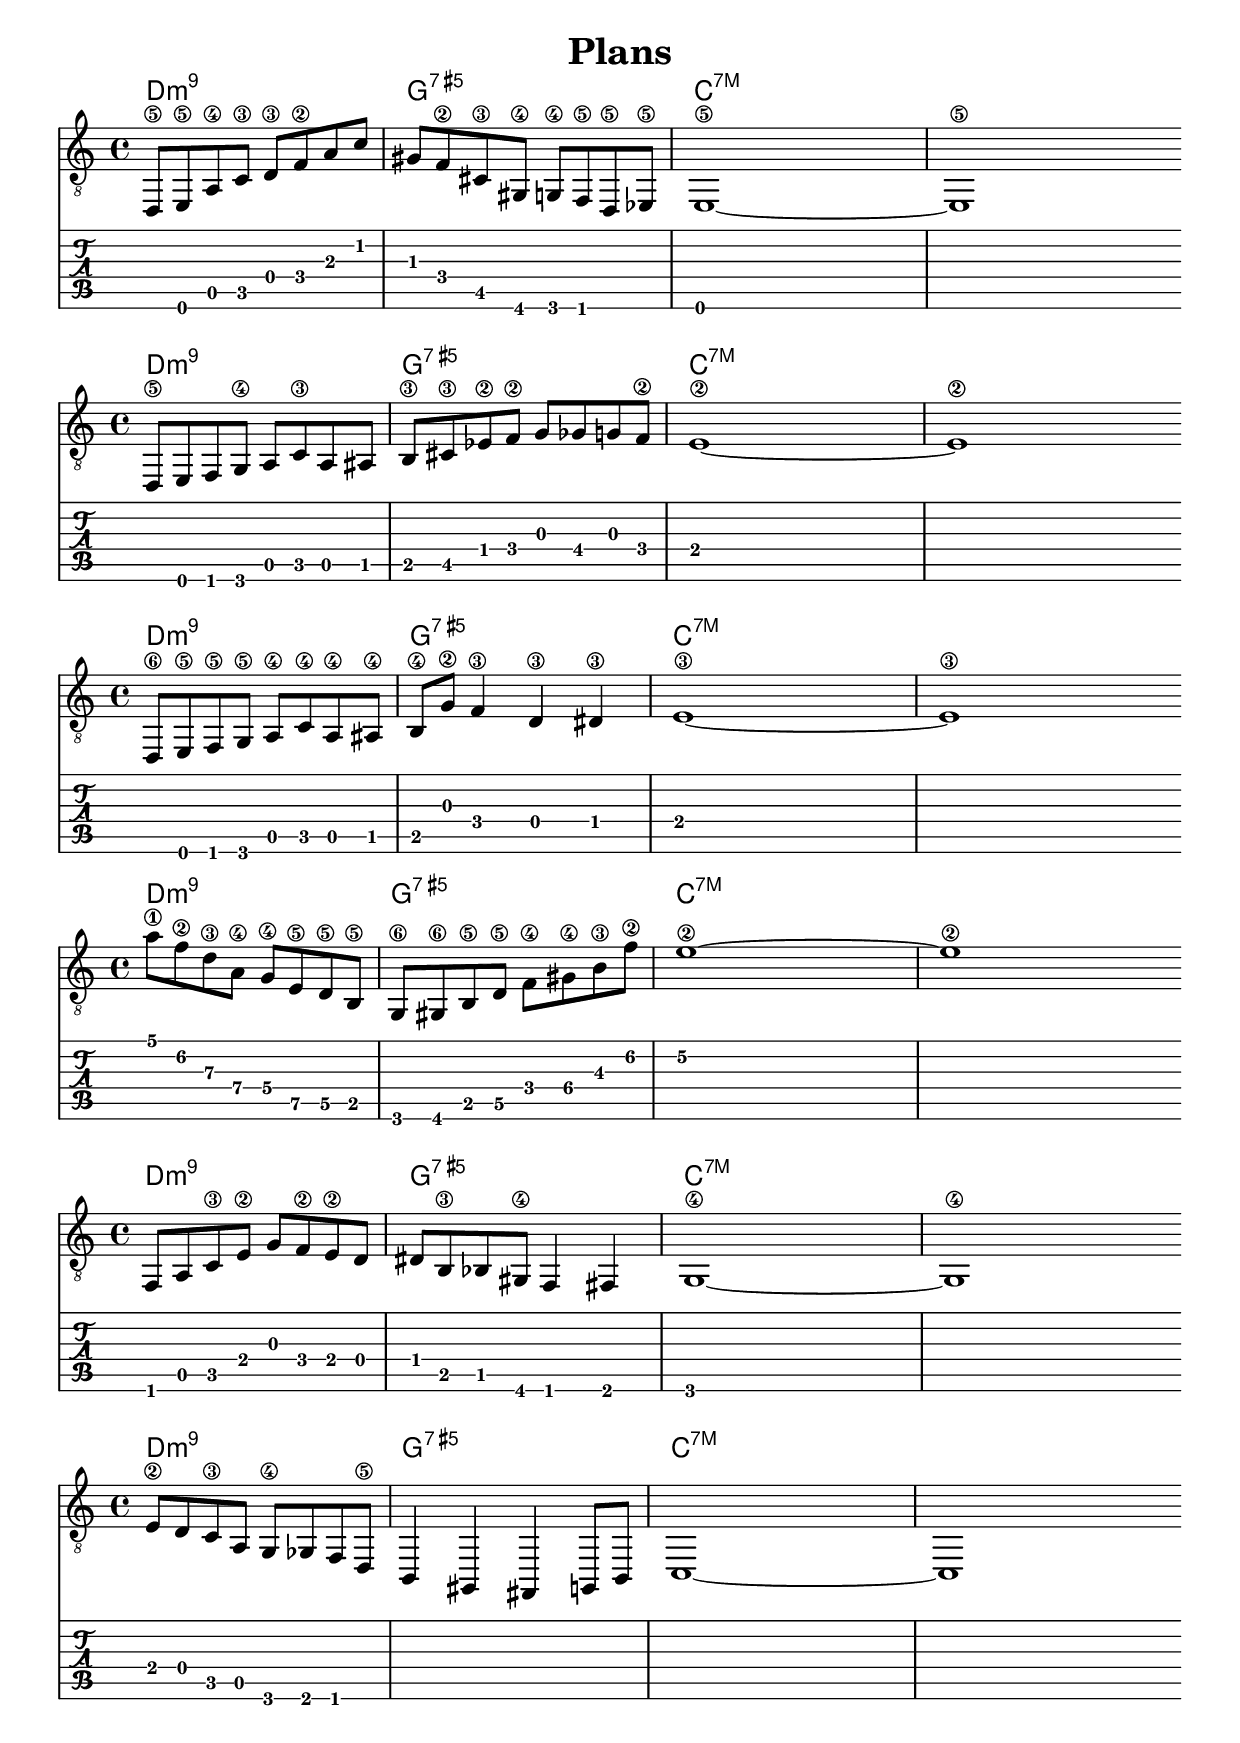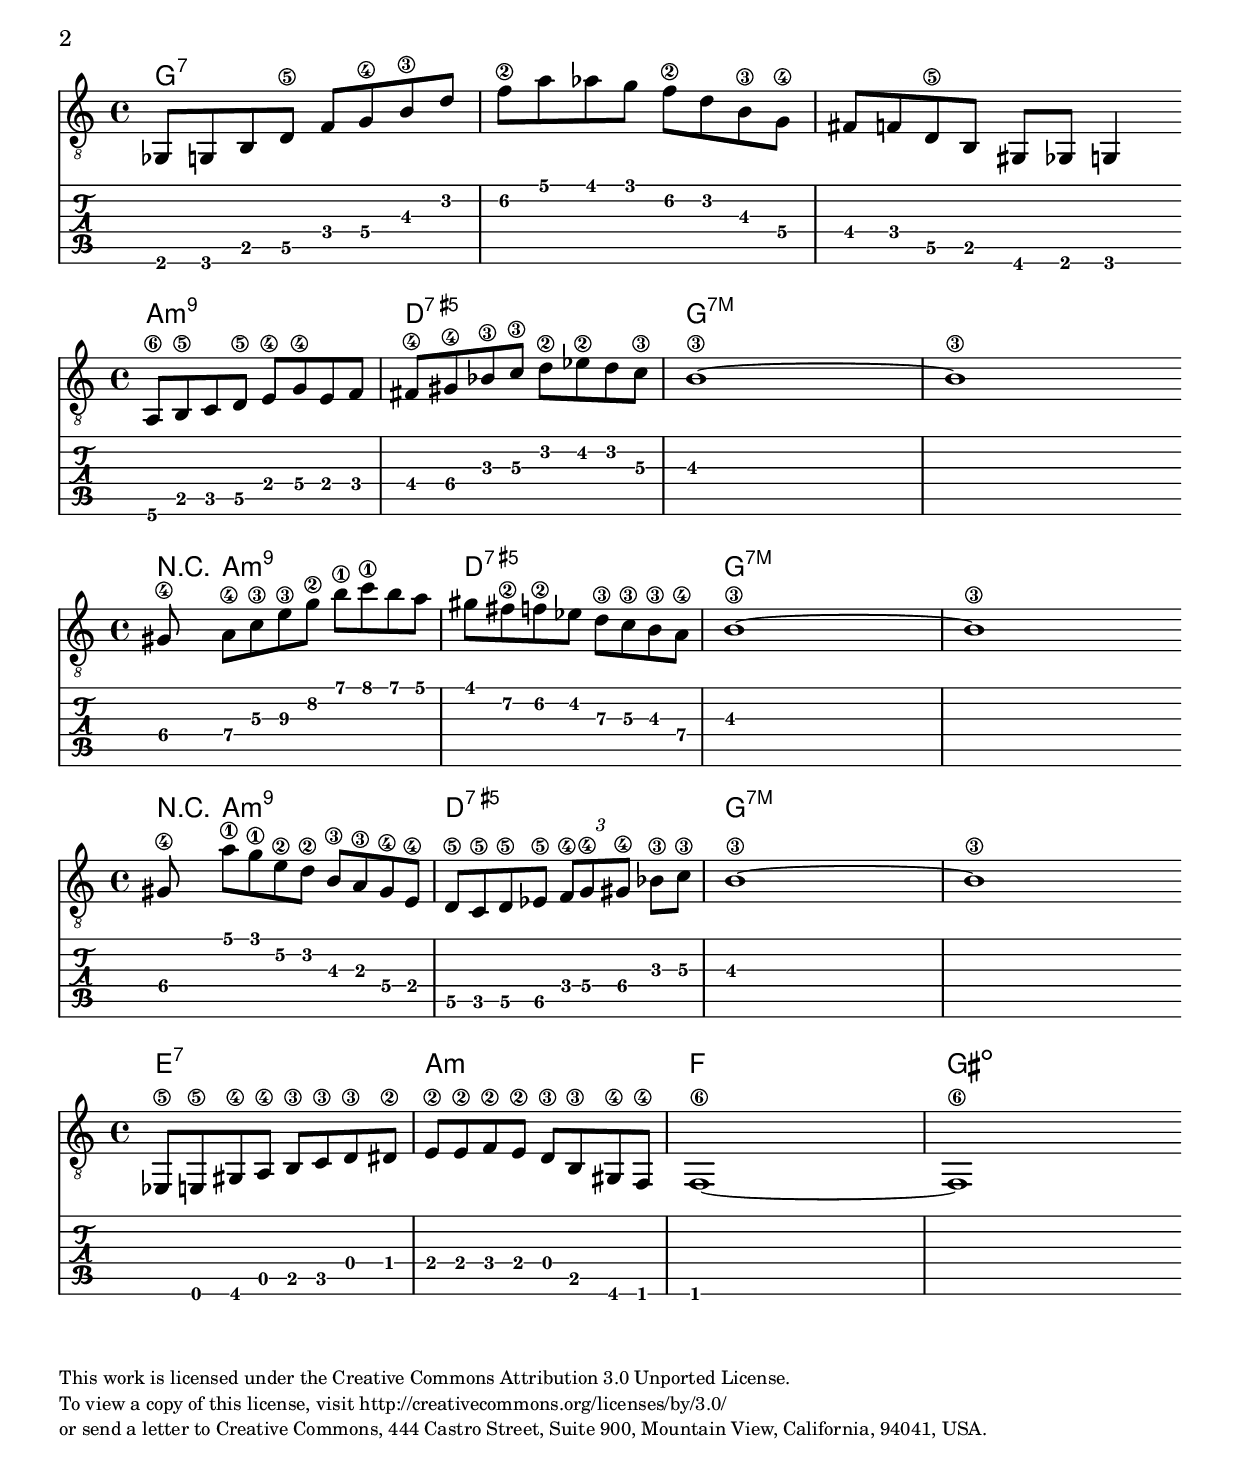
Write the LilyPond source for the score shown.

\include "common/functions.ly"
\include "common/baselayout.ly"

\header{ title = "Plans" }


\version "2.12.3"  % necessary for upgrading to future LilyPond versions.



\score {


\baseTab 
	\relative {
		\time 4/4 \bar "|:" 
		d,8\5 e\5 a\4 c\3 d\3 f\2 a c
		gis f\2 cis\3 gis\4 g\4 f\5 d\5 ees\5 
		e1\5~e1\5 \bar ":|" 
	}
	\chordmode {
	\set majorSevenSymbol = \markup { 7M } \time 4/4
     d1:m9 g:7.5+ c:maj7 c:maj7 
	}


}


\score {

\baseTab 
	\relative  {
		\time 4/4\bar "|:"
		d,8\5 e f g\4 a c\3 a ais 
		b\3 cis\3 ees\2 f\2 g ges g f\2 
		e1\2~e1\2 \bar ":|" 
	}
	\chordmode {
		\set majorSevenSymbol = \markup { 7M } \time 4/4
     	d1:m9 g:7.5+ c:maj7 c:maj7 
	}


}



\score {


\baseTab 
 	\relative  {
		\time 4/4 \bar "|:"
		d,8\6 e\5 f\5 g\5 a\4 c\4 a\4 ais\4
		b\4 g'\2 f4\3 d\3 dis\3 
		e1\3~e1\3 \bar ":|" 
	}
	\chordmode {
		\set majorSevenSymbol = \markup { 7M } \time 4/4
     	d1:m9 g:7.5+ c:maj7 c:maj7 
	}
}


\score {


\baseTab 
 	\relative  {
		\time 4/4 \bar "|:"
		a'8\1 f\2 d\3 a\4 g\4 e\5 d\5 b\5
		g\6 gis\6 b\5 d\5 f\4 gis\4 b\3 f'\2 
		e1\2~e1\2 \bar ":|" 
	}
	\chordmode {
		\set majorSevenSymbol = \markup { 7M } \time 4/4
     	d1:m9 g:7.5+ c:maj7 c:maj7 
	}
}

\score {

\baseTab 
 	\relative  {
		\time 4/4 \bar "|:"
		f,8 a c\3 e\2 g f\2 e\2 d dis
		b\3 bes gis\4 f4 fis4 g1\4~g1\4
		\bar ":|" 
	}
	\chordmode {
		\set majorSevenSymbol = \markup { 7M } \time 4/4
     	d1:m9 g:7.5+ c:maj7 c:maj7 
	}
}

\score {

\baseTab 
 	\relative  {
		\time 4/4 \bar "|:"
		e8\2 d c\3 a g\4 ges f d\5 
		b4 gis fis g8 b c1~c1
		\bar ":|" 
	}
	\chordmode {
		\set majorSevenSymbol = \markup { 7M } \time 4/4
     	d1:m9 g:7.5+ c:maj7 c:maj7 
	}
}


\score {


\baseTab 
 	\relative  {
		\time 4/4 \bar "|:"
		ges,8 g b d\5 f g\4 b\3 d f\2 a aes g
		f\2 d b\3 g\4 fis f d\5 b 
		gis ges g4 
		\bar ":|" 
	}
	\chordmode {
		\time 4/4
     	g1:7  
	}
}


\score {


\baseTab 
	\relative {
		\time 4/4 \bar "|:" 
		a,8\6 b\5 c d\5 e\4 g\4 e f fis\4
		gis\4 bes\3 c\3 d\2 ees\2 d c\3 b1\3~b1\3
		 \bar ":|" 
	}
	\chordmode {
	\set majorSevenSymbol = \markup { 7M } \time 4/4
     a1:m9 d:7.5+ g:maj7 g:maj7 
	}


}

\score {

\baseTab 
	\relative {
		\time 4/4 
		\partial 8 gis8\4 	
		\bar "|:" 
		a8\4 c\3 e\3 g\2 b\1
		c\1 b a gis fis\2 f\2 ees
		d\3 c\3 b\3 a\4 b1\3~b1\3 
		 \bar ":|" 
	}
	\chordmode {
	\set majorSevenSymbol = \markup { 7M } \time 4/4
     	\partial 8 r8
		a1:m9 d:7.5+ g:maj7 g:maj7 
	}


}



\score {

\baseTab 
	\relative {
		\time 4/4 
		\partial 8 gis8\4 	
		\bar "|:" 
		a'\1 g\1 e\2 d\2 b\3 a\3
		g\4 e\4 
		d\5 c\5 d\5 ees\5 \times 2/3 {f\4 g\4 gis\4} 
		bes\3 c\3 b1\3~b1\3 
		
		 \bar ":|" 
	}
	\chordmode {
	\set majorSevenSymbol = \markup { 7M } \time 4/4
     	\partial 8 r8
		a1:m9 d:7.5+ g:maj7 g:maj7 
	}


}


\score {

\baseTab 
	\relative {
		\time 4/4 
		\bar "|:" 
		ees,8\5 e8\5 gis\4 a\4 
		b\3 c\3 d\3 dis\2 
		e\2 e\2 f\2 e\2 d\3 b\3
		gis\4 f\4 f1\6~f1\6

		
		 \bar ":|" 
	}
	\chordmode {
		e1:7 a:m f gis:dim 
	}


}





\markup {
	\abs-fontsize #9
	\column {
		\line { This work is licensed under the Creative Commons Attribution 3.0 Unported License.}
		\line { To view a copy of this license, visit http://creativecommons.org/licenses/by/3.0/ }
		\line {or send a letter to Creative Commons, 444 Castro Street, Suite 900, Mountain View, California, 94041, USA. }
	}
}


